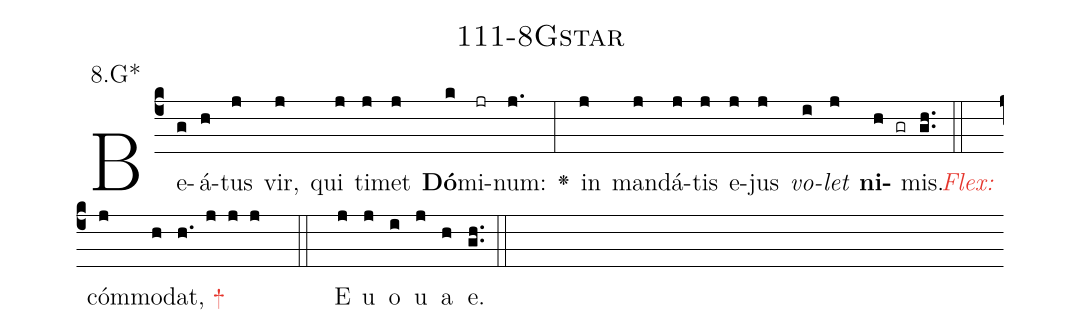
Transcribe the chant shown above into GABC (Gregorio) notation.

name: 111-8Gstar;
annotation: 8.G*;
%%
(c4)Be(g)á(h)tus(j) vir,(j) qui(j) ti(j)met(j) <b>Dó</b>(k)mi(jr)num:(j.) <v>\greheightstar</v>(:) in(j) man(j)dá(j)tis(j) e(j)jus(j) <i>vo</i>(i)<i>let</i>(j) <b>ni</b>(h gr)mis.(gh..) (::)
<c><i>Flex:</i></c>()  cóm(j)mo(h)dat, <c>+</c>(h. j j j  ::) E(j) u(j) o(i) u(j) a(h) e.(gh..) (::)
